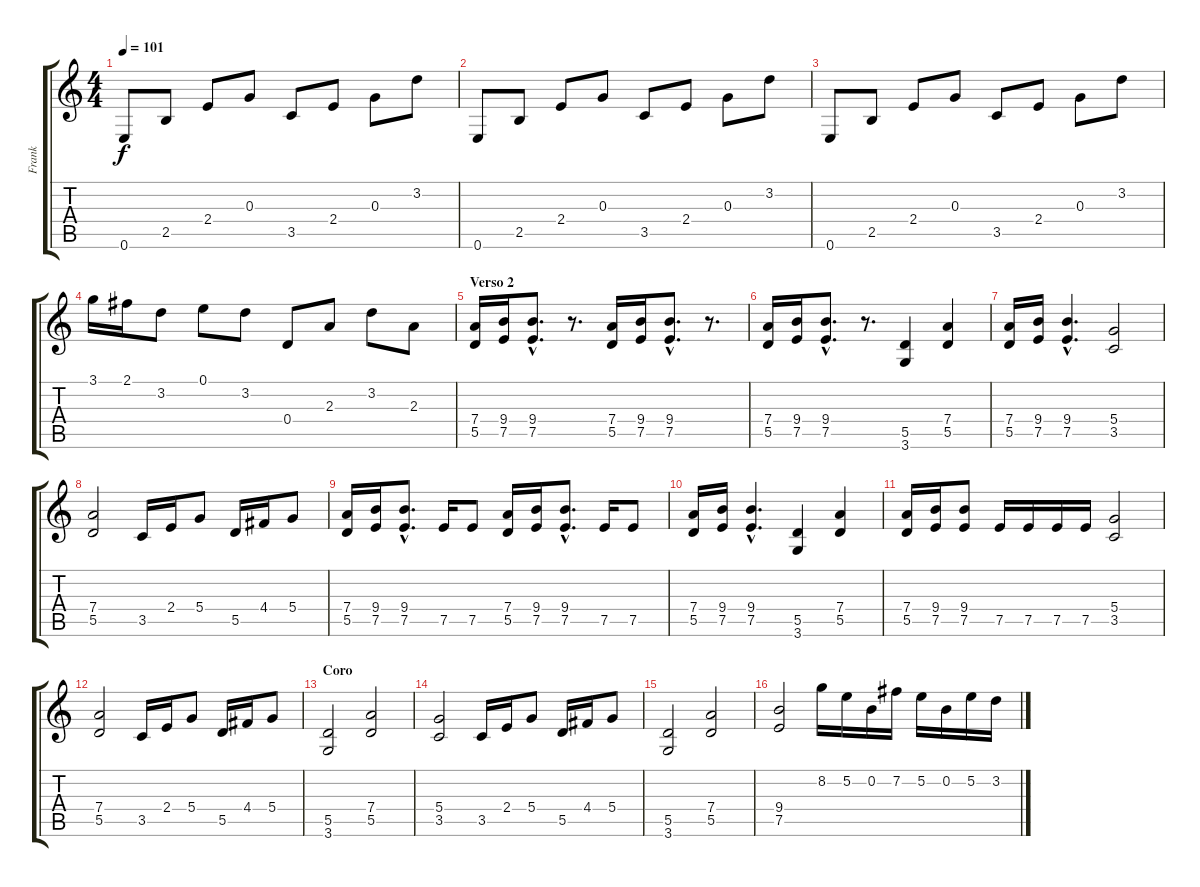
\track ("Frank" "Frank") {instrument distortionguitar}
\staff {score tabs}
\tuning (E4 B3 G3 D3 A2 E2) {hide}
\ts (4 4)
\tempo 101
\clef g2
\ks c
0.6.8{dy f} 2.5.8 2.4.8 0.3.8 3.5.8 2.4.8 0.3.8 3.2.8 |
0.6.8 2.5.8 2.4.8 0.3.8 3.5.8 2.4.8 0.3.8 3.2.8 |
0.6.8 2.5.8 2.4.8 0.3.8 3.5.8 2.4.8 0.3.8 3.2.8 |
3.1.16 2.1.16 3.2.8 0.1.8 3.2.8 0.4.8 2.3.8 3.2.8 2.3.8 |
\section ("" "Verso 2")
(7.4 5.5).16{volume 13 instrument distortionguitar} (9.4 7.5).16 (9.4{hac} 7.5{hac}).8{d} r.8{d} (7.4 5.5).16 (9.4 7.5).16 (9.4{hac} 7.5{hac}).8{d} r.8{d} |
(7.4 5.5).16 (9.4 7.5).16 (9.4{hac} 7.5{hac}).8{d} r.8{d} (5.5 3.6).4 (7.4 5.5).4 |
(7.4 5.5).16 (9.4 7.5).16 (9.4{hac} 7.5{hac}).4{d} (5.4 3.5).2 |
(7.4 5.5).2 3.5.16 2.4.16 5.4.8 5.5.16 4.4.16 5.4.8 |
(7.4 5.5).16 (9.4 7.5).16 (9.4{hac} 7.5{hac}).8{d} 7.5.16 7.5.8 (7.4 5.5).16 (9.4 7.5).16 (9.4{hac} 7.5{hac}).8{d} 7.5.16 7.5.8 |
(7.4 5.5).16 (9.4 7.5).16 (9.4{hac} 7.5{hac}).4{d} (5.5 3.6).4 (7.4 5.5).4 |
(7.4 5.5).16 (9.4 7.5).16 (9.4 7.5).8 7.5.16 7.5.16 7.5.16 7.5.16 (5.4 3.5).2 |
(7.4 5.5).2 3.5.16 2.4.16 5.4.8 5.5.16 4.4.16 5.4.8 |
\section ("" "Coro")
(5.5 3.6).2 (7.4 5.5).2 |
(5.4 3.5).2 3.5.16 2.4.16 5.4.8 5.5.16 4.4.16 5.4.8 |
(5.5 3.6).2 (7.4 5.5).2 |
(9.4 7.5).2 8.2.16 5.2.16 0.2.16 7.2.16 5.2.16 0.2.16 5.2.16 3.2.16
